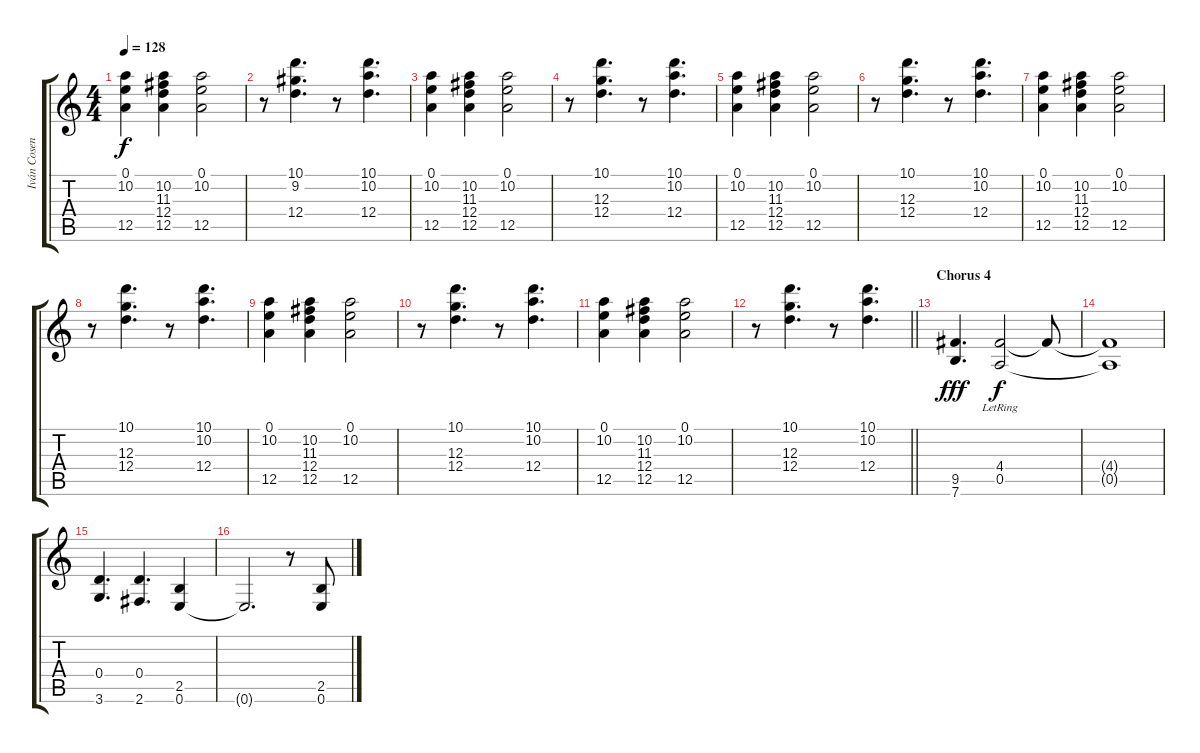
\track ("Iván Cosentino" "Iván Cosen") {instrument acousticguitarsteel}
\staff {score tabs}
\tuning (E4 B3 G3 D3 A2 E2) {hide}
\ts (4 4)
\tempo 128
\clef g2
\ks c
(0.1 10.2 12.5).4{dy f} (10.2 11.3 12.4 12.5).4 (0.1 10.2 12.5).2 |
r.8 (10.1 9.2 12.4).4{d} r.8 (10.1 10.2 12.4).4{d} |
(0.1 10.2 12.5).4 (10.2 11.3 12.4 12.5).4 (0.1 10.2 12.5).2 |
r.8 (10.1 12.3 12.4).4{d} r.8 (10.1 10.2 12.4).4{d} |
(0.1 10.2 12.5).4 (10.2 11.3 12.4 12.5).4 (0.1 10.2 12.5).2 |
r.8 (10.1 12.3 12.4).4{d} r.8 (10.1 10.2 12.4).4{d} |
(0.1 10.2 12.5).4 (10.2 11.3 12.4 12.5).4 (0.1 10.2 12.5).2 |
r.8 (10.1 12.3 12.4).4{d} r.8 (10.1 10.2 12.4).4{d} |
(0.1 10.2 12.5).4 (10.2 11.3 12.4 12.5).4 (0.1 10.2 12.5).2 |
r.8 (10.1 12.3 12.4).4{d} r.8 (10.1 10.2 12.4).4{d} |
(0.1 10.2 12.5).4 (10.2 11.3 12.4 12.5).4 (0.1 10.2 12.5).2 |
\barLineRight lightlight
r.8 (10.1 12.3 12.4).4{d} r.8 (10.1 10.2 12.4).4{d} |
\section ("" "Chorus 4")
(9.5 7.6).4{d dy fff} (4.4{lr} 0.5{lr}).2{dy f} 4.4{t}.8 |
(4.4{t} 0.5{t}).1 |
(0.4 3.6).4{d} (0.4 2.6).4{d} (2.5 0.6).4 |
0.6{t}.2{d} r.8 (2.5 0.6).8
